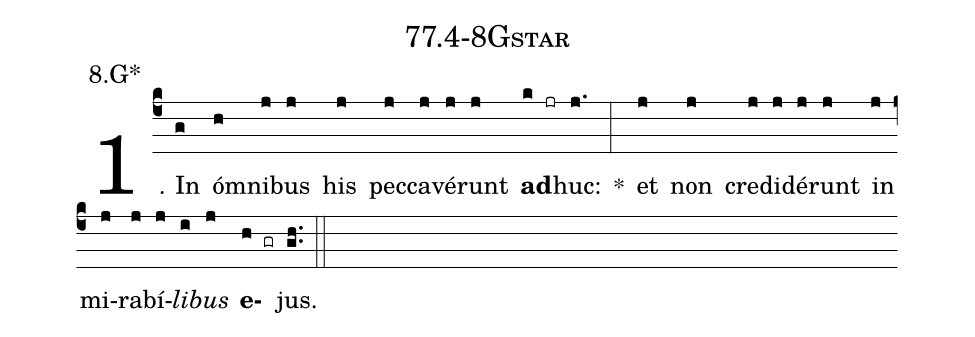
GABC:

name: 77.4-8Gstar;
annotation: 8.G*;
%%
(c4)1. In(g) óm(h)ni(j)bus(j) his(j) pec(j)ca(j)vé(j)runt(j) <b>ad</b>(k jr)huc:(j.) *(:) et(j) non(j) cre(j)di(j)dé(j)runt(j) in(j) mi(j)ra(j)bí(j)<i>li</i>(i)<i>bus</i>(j) <b>e</b>(h gr)jus.(gh..) (::)


%E(j) u(j) o(i) u(j) a(h) e.(gh..) (::)
